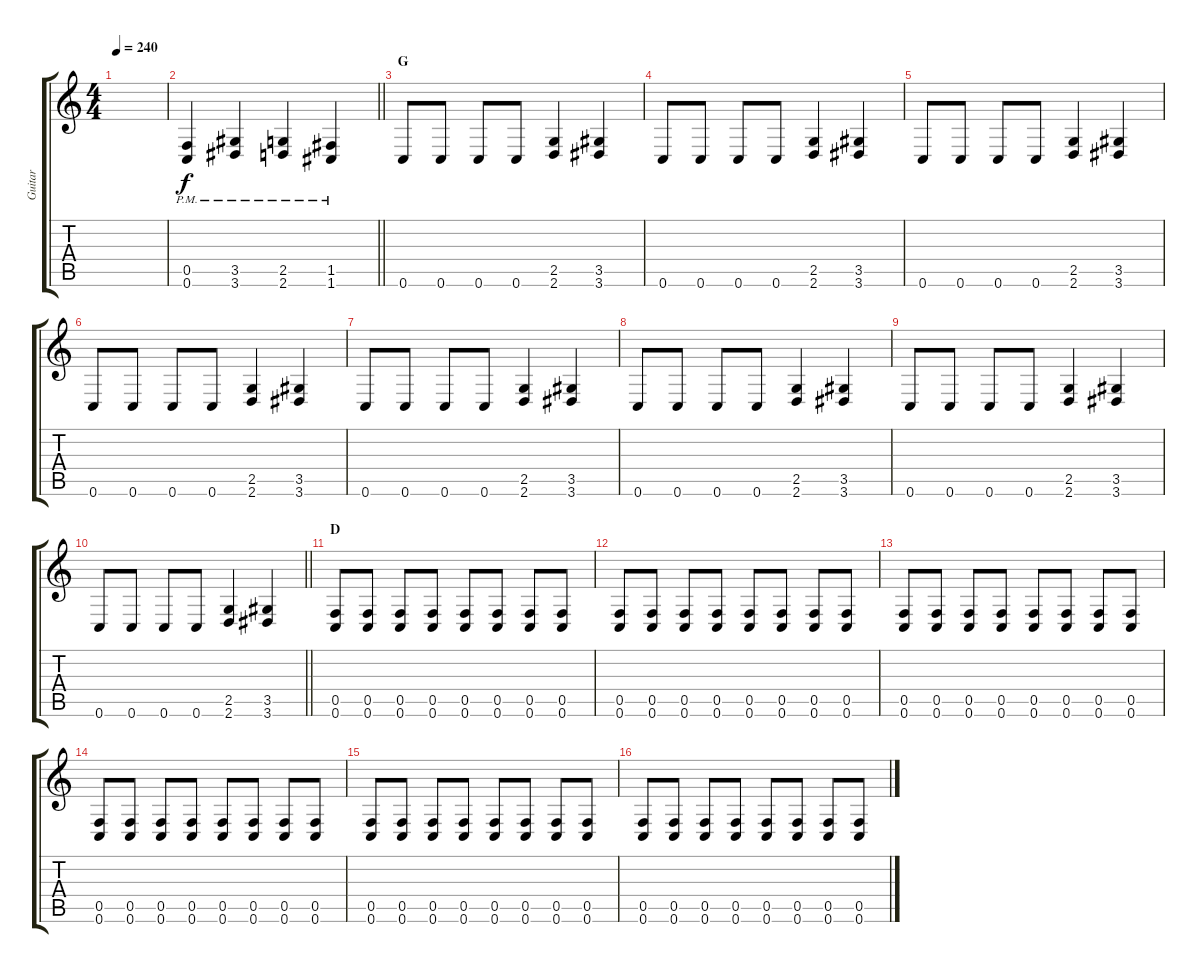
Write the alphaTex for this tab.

\track ("Guitar" "Guitar") {instrument distortionguitar}
\staff {score tabs}
\tuning (C4 G3 Eb3 Bb2 F2 C2) {hide}
\ts (4 4)
\tempo 240
\clef g2
\ks c
|
\barLineRight lightlight
(0.5{pm} 0.6{pm}).4 (3.5{pm} 3.6{pm}).4 (2.5{pm} 2.6{pm}).4 (1.5{pm} 1.6{pm}).4 |
\section ("" "G")
0.6.8 0.6.8 0.6.8 0.6.8 (2.5 2.6).4 (3.5 3.6).4 |
0.6.8 0.6.8 0.6.8 0.6.8 (2.5 2.6).4 (3.5 3.6).4 |
0.6.8 0.6.8 0.6.8 0.6.8 (2.5 2.6).4 (3.5 3.6).4 |
0.6.8 0.6.8 0.6.8 0.6.8 (2.5 2.6).4 (3.5 3.6).4 |
0.6.8 0.6.8 0.6.8 0.6.8 (2.5 2.6).4 (3.5 3.6).4 |
0.6.8 0.6.8 0.6.8 0.6.8 (2.5 2.6).4 (3.5 3.6).4 |
0.6.8 0.6.8 0.6.8 0.6.8 (2.5 2.6).4 (3.5 3.6).4 |
\barLineRight lightlight
0.6.8 0.6.8 0.6.8 0.6.8 (2.5 2.6).4 (3.5 3.6).4 |
\section ("" "D")
(0.5 0.6).8 (0.5 0.6).8 (0.5 0.6).8 (0.5 0.6).8 (0.5 0.6).8 (0.5 0.6).8 (0.5 0.6).8 (0.5 0.6).8 |
(0.5 0.6).8 (0.5 0.6).8 (0.5 0.6).8 (0.5 0.6).8 (0.5 0.6).8 (0.5 0.6).8 (0.5 0.6).8 (0.5 0.6).8 |
(0.5 0.6).8 (0.5 0.6).8 (0.5 0.6).8 (0.5 0.6).8 (0.5 0.6).8 (0.5 0.6).8 (0.5 0.6).8 (0.5 0.6).8 |
(0.5 0.6).8 (0.5 0.6).8 (0.5 0.6).8 (0.5 0.6).8 (0.5 0.6).8 (0.5 0.6).8 (0.5 0.6).8 (0.5 0.6).8 |
(0.5 0.6).8 (0.5 0.6).8 (0.5 0.6).8 (0.5 0.6).8 (0.5 0.6).8 (0.5 0.6).8 (0.5 0.6).8 (0.5 0.6).8 |
(0.5 0.6).8 (0.5 0.6).8 (0.5 0.6).8 (0.5 0.6).8 (0.5 0.6).8 (0.5 0.6).8 (0.5 0.6).8 (0.5 0.6).8
